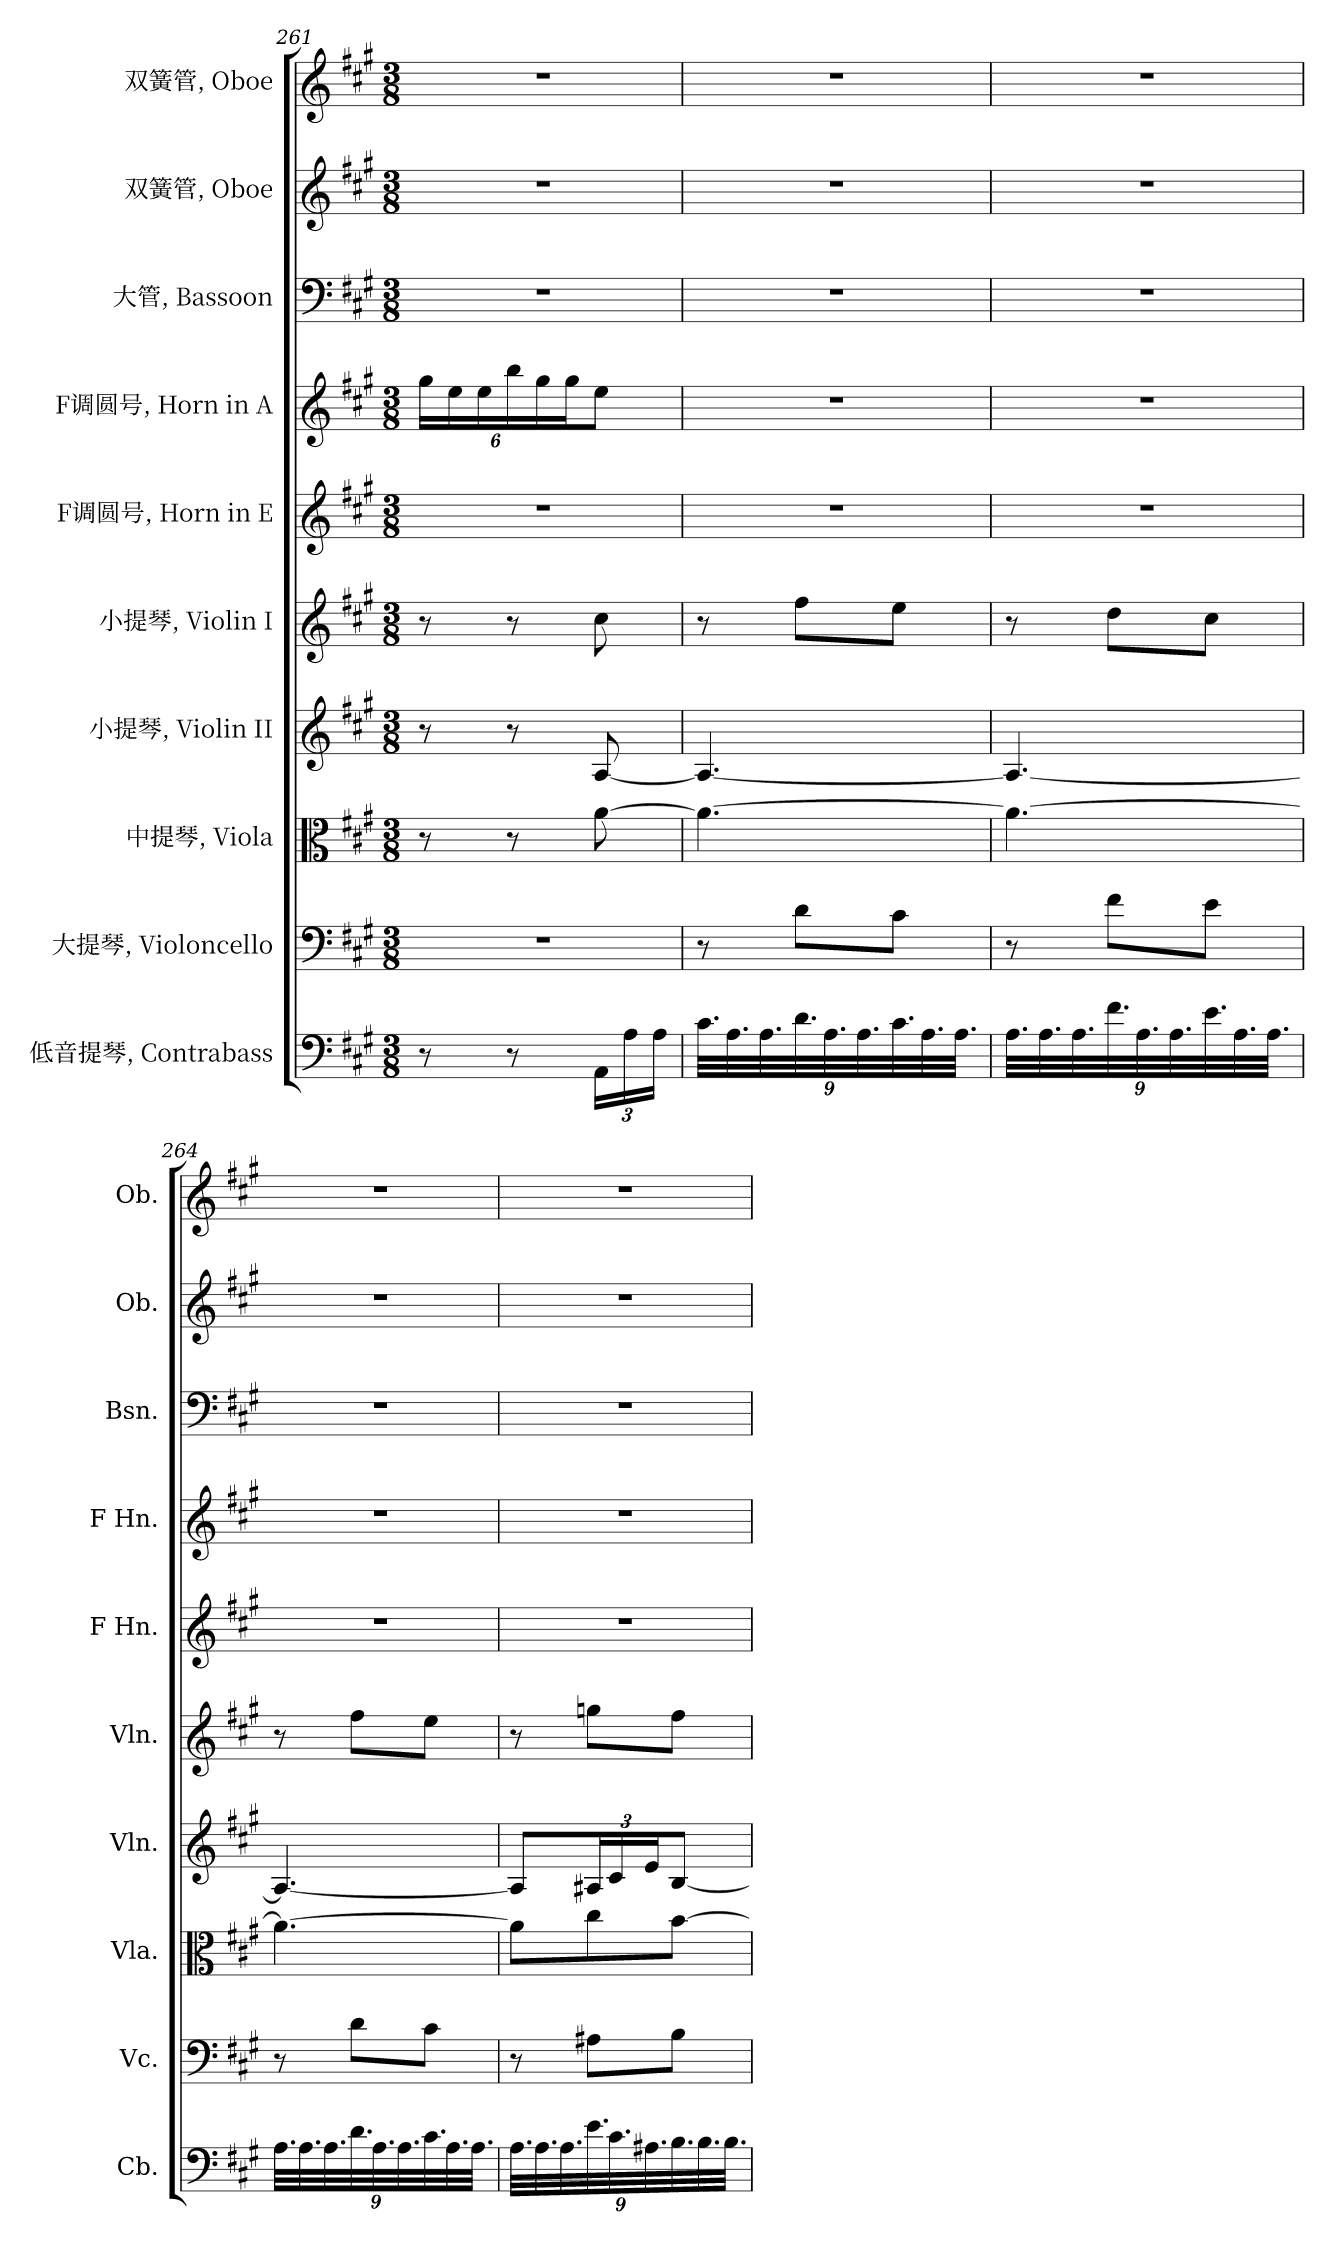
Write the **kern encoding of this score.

**kern	**kern	**kern	**kern	**kern	**kern	**kern	**kern	**kern	**kern
*part10	*part9	*part8	*part7	*part6	*part5	*part4	*part3	*part2	*part1
*staff10	*staff9	*staff8	*staff7	*staff6	*staff5	*staff4	*staff3	*staff2	*staff1
*I"低音提琴, Contrabass	*I"大提琴, Violoncello	*I"中提琴, Viola	*I"小提琴, Violin II	*I"小提琴, Violin I	*I"F调圆号, Horn in E	*I"F调圆号, Horn in A	*I"大管, Bassoon	*I"双簧管, Oboe	*I"双簧管, Oboe
*I'Cb.	*I'Vc.	*I'Vla.	*I'Vln.	*I'Vln.	*I'F Hn.	*I'F Hn.	*I'Bsn.	*I'Ob.	*I'Ob.
*clefF4	*clefF4	*clefC3	*clefG2	*clefG2	*clefG2	*clefG2	*clefF4	*clefG2	*clefG2
*ITrd7c12	*	*	*	*	*ITrd4c7	*ITrd4c7	*	*	*
*k[f#c#g#]	*k[f#c#g#]	*k[f#c#g#]	*k[f#c#g#]	*k[f#c#g#]	*k[f#c#]	*k[f#c#]	*k[f#c#g#]	*k[f#c#g#]	*k[f#c#g#]
*M3/8	*M3/8	*M3/8	*M3/8	*M3/8	*M3/8	*M3/8	*M3/8	*M3/8	*M3/8
*	*	*	*	*	*	*Xbrackettup	*	*	*
=261	=261	=261	=261	=261	=261	=261	=261	=261	=261
8r	4.r	8r	8r	8r	4.r	24cc#\LL	4.r	4.r	4.r
.	.	.	.	.	.	24a\	.	.	.
.	.	.	.	.	.	24a\	.	.	.
8r	.	8r	8r	8r	.	24ee\	.	.	.
.	.	.	.	.	.	24cc#\	.	.	.
.	.	.	.	.	.	24cc#\J	.	.	.
*Xbrackettup	*	*	*	*	*	*	*	*	*
24AAA\LL	.	[8a\	[8A/	8cc#\	.	8a\J	.	.	.
24AA\	.	.	.	.	.	.	.	.	.
24AA\JJ	.	.	.	.	.	.	.	.	.
!!LO:PB:g=z
=262	=262	=262	=262	=262	=262	=262	=262	=262	=262
36.C#\LLL	8r	4.a\_	4.A/_	8r	4.r	4.r	4.r	4.r	4.r
36.AA\	.	.	.	.	.	.	.	.	.
36.AA\	.	.	.	.	.	.	.	.	.
36.D\	8d\L	.	.	8ff#\L	.	.	.	.	.
36.AA\	.	.	.	.	.	.	.	.	.
36.AA\	.	.	.	.	.	.	.	.	.
36.C#\	8c#\J	.	.	8ee\J	.	.	.	.	.
36.AA\	.	.	.	.	.	.	.	.	.
36.AA\JJJ	.	.	.	.	.	.	.	.	.
=263	=263	=263	=263	=263	=263	=263	=263	=263	=263
36.AA\LLL	8r	4.a\_	4.A/_	8r	4.r	4.r	4.r	4.r	4.r
36.AA\	.	.	.	.	.	.	.	.	.
36.AA\	.	.	.	.	.	.	.	.	.
36.F#\	8f#\L	.	.	8dd\L	.	.	.	.	.
36.AA\	.	.	.	.	.	.	.	.	.
36.AA\	.	.	.	.	.	.	.	.	.
36.E\	8e\J	.	.	8cc#\J	.	.	.	.	.
36.AA\	.	.	.	.	.	.	.	.	.
36.AA\JJJ	.	.	.	.	.	.	.	.	.
=264	=264	=264	=264	=264	=264	=264	=264	=264	=264
36.AA\LLL	8r	4.a\_	4.A/_	8r	4.r	4.r	4.r	4.r	4.r
36.AA\	.	.	.	.	.	.	.	.	.
36.AA\	.	.	.	.	.	.	.	.	.
36.D\	8d\L	.	.	8ff#\L	.	.	.	.	.
36.AA\	.	.	.	.	.	.	.	.	.
36.AA\	.	.	.	.	.	.	.	.	.
36.C#\	8c#\J	.	.	8ee\J	.	.	.	.	.
36.AA\	.	.	.	.	.	.	.	.	.
36.AA\JJJ	.	.	.	.	.	.	.	.	.
!!LO:PB:g=z
=265	=265	=265	=265	=265	=265	=265	=265	=265	=265
36.AA\LLL	8r	8a\L]	8A/L]	8r	4.r	4.r	4.r	4.r	4.r
36.AA\	.	.	.	.	.	.	.	.	.
36.AA\	.	.	.	.	.	.	.	.	.
*	*	*	*Xbrackettup	*	*	*	*	*	*
36.E\	8A#X\L	8cc#\	24A#X/L	8ggn\L	.	.	.	.	.
36.C#\	.	.	24c#/	.	.	.	.	.	.
36.AA#X\	.	.	24e/J	.	.	.	.	.	.
36.BB\	8B\J	[8b\J	[8B/J	8ff#\J	.	.	.	.	.
36.BB\	.	.	.	.	.	.	.	.	.
36.BB\JJJ	.	.	.	.	.	.	.	.	.
=	=	=	=	=	=	=	=	=	=
*-	*-	*-	*-	*-	*-	*-	*-	*-	*-
